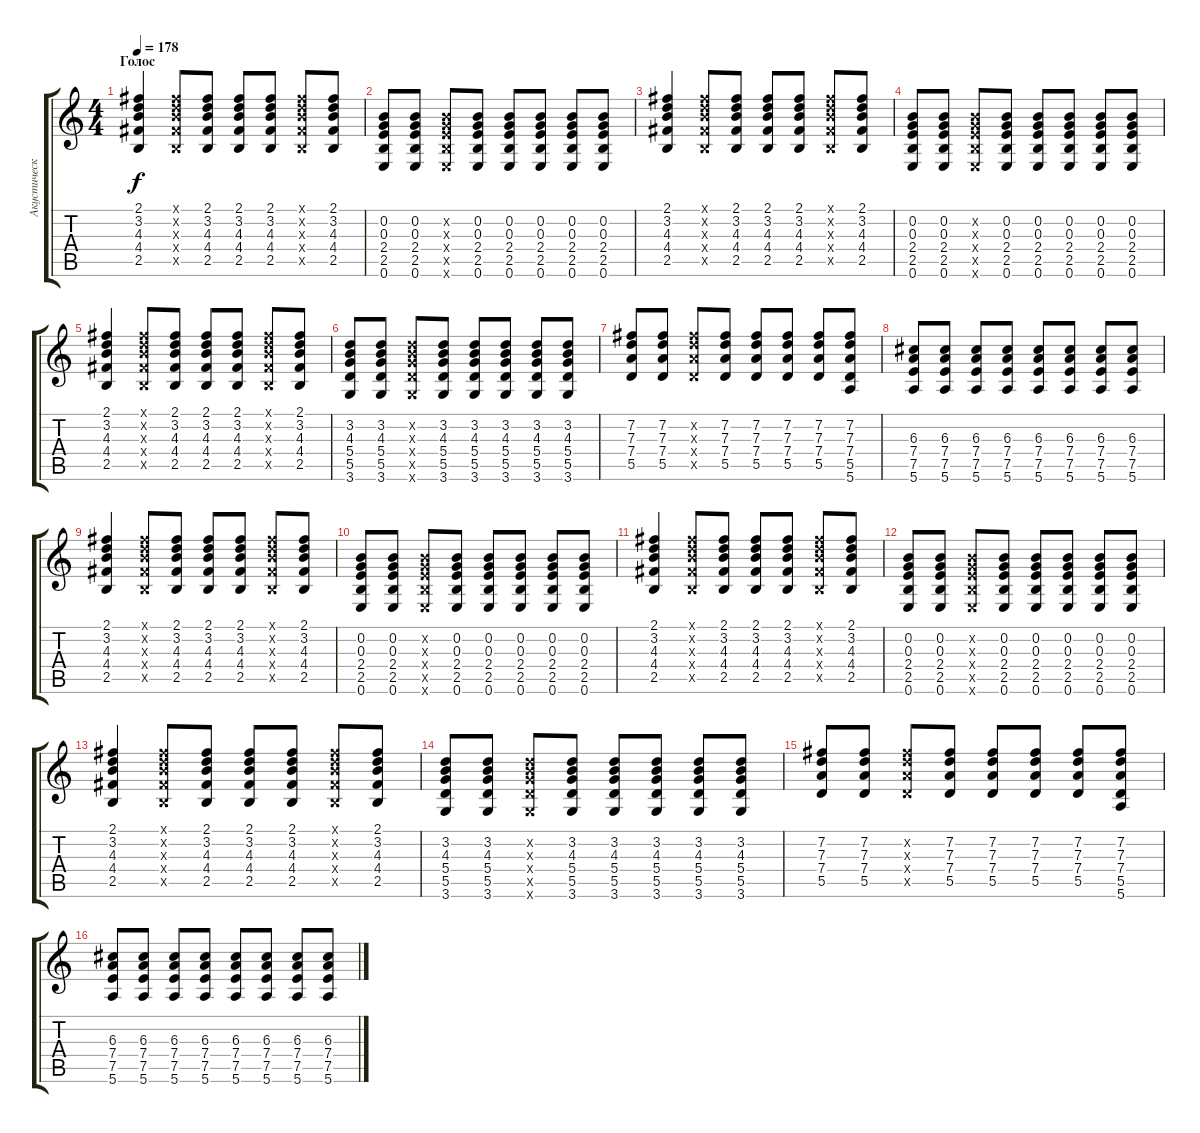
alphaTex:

\track ("Акустическая ритм" "Акустическ") {instrument acousticguitarnylon}
\staff {score tabs}
\tuning (E4 B3 G3 D3 A2 E2) {hide}
\ts (4 4)
\section ("" "Голос")
\tempo 178
\clef g2
\ks c
(2.1 3.2 4.3 4.4 2.5).4{dy f} (2.1{x} 3.2{x} 4.3{x} 4.4{x} 2.5{x}).8 (2.1 3.2 4.3 4.4 2.5).8 (2.1 3.2 4.3 4.4 2.5).8 (2.1 3.2 4.3 4.4 2.5).8 (2.1{x} 3.2{x} 4.3{x} 4.4{x} 2.5{x}).8 (2.1 3.2 4.3 4.4 2.5).8 |
(0.2 0.3 2.4 2.5 0.6).8 (0.2 0.3 2.4 2.5 0.6).8 (0.2{x} 0.3{x} 2.4{x} 2.5{x} 0.6{x}).8 (0.2 0.3 2.4 2.5 0.6).8 (0.2 0.3 2.4 2.5 0.6).8 (0.2 0.3 2.4 2.5 0.6).8 (0.2 0.3 2.4 2.5 0.6).8 (0.2 0.3 2.4 2.5 0.6).8 |
(2.1 3.2 4.3 4.4 2.5).4 (2.1{x} 3.2{x} 4.3{x} 4.4{x} 2.5{x}).8 (2.1 3.2 4.3 4.4 2.5).8 (2.1 3.2 4.3 4.4 2.5).8 (2.1 3.2 4.3 4.4 2.5).8 (2.1{x} 3.2{x} 4.3{x} 4.4{x} 2.5{x}).8 (2.1 3.2 4.3 4.4 2.5).8 |
(0.2 0.3 2.4 2.5 0.6).8 (0.2 0.3 2.4 2.5 0.6).8 (0.2{x} 0.3{x} 2.4{x} 2.5{x} 0.6{x}).8 (0.2 0.3 2.4 2.5 0.6).8 (0.2 0.3 2.4 2.5 0.6).8 (0.2 0.3 2.4 2.5 0.6).8 (0.2 0.3 2.4 2.5 0.6).8 (0.2 0.3 2.4 2.5 0.6).8 |
(2.1 3.2 4.3 4.4 2.5).4 (2.1{x} 3.2{x} 4.3{x} 4.4{x} 2.5{x}).8 (2.1 3.2 4.3 4.4 2.5).8 (2.1 3.2 4.3 4.4 2.5).8 (2.1 3.2 4.3 4.4 2.5).8 (2.1{x} 3.2{x} 4.3{x} 4.4{x} 2.5{x}).8 (2.1 3.2 4.3 4.4 2.5).8 |
(3.2 4.3 5.4 5.5 3.6).8 (3.2 4.3 5.4 5.5 3.6).8 (3.2{x} 4.3{x} 5.4{x} 5.5{x} 3.6{x}).8 (3.2 4.3 5.4 5.5 3.6).8 (3.2 4.3 5.4 5.5 3.6).8 (3.2 4.3 5.4 5.5 3.6).8 (3.2 4.3 5.4 5.5 3.6).8 (3.2 4.3 5.4 5.5 3.6).8 |
(7.2 7.3 7.4 5.5).8 (7.2 7.3 7.4 5.5).8 (7.2{x} 7.3{x} 7.4{x} 5.5{x}).8 (7.2 7.3 7.4 5.5).8 (7.2 7.3 7.4 5.5).8 (7.2 7.3 7.4 5.5).8 (7.2 7.3 7.4 5.5).8 (7.2 7.3 7.4 5.5 5.6).8 |
(6.3 7.4 7.5 5.6).8 (6.3 7.4 7.5 5.6).8 (6.3 7.4 7.5 5.6).8 (6.3 7.4 7.5 5.6).8 (6.3 7.4 7.5 5.6).8 (6.3 7.4 7.5 5.6).8 (6.3 7.4 7.5 5.6).8 (6.3 7.4 7.5 5.6).8 |
(2.1 3.2 4.3 4.4 2.5).4 (2.1{x} 3.2{x} 4.3{x} 4.4{x} 2.5{x}).8 (2.1 3.2 4.3 4.4 2.5).8 (2.1 3.2 4.3 4.4 2.5).8 (2.1 3.2 4.3 4.4 2.5).8 (2.1{x} 3.2{x} 4.3{x} 4.4{x} 2.5{x}).8 (2.1 3.2 4.3 4.4 2.5).8 |
(0.2 0.3 2.4 2.5 0.6).8 (0.2 0.3 2.4 2.5 0.6).8 (0.2{x} 0.3{x} 2.4{x} 2.5{x} 0.6{x}).8 (0.2 0.3 2.4 2.5 0.6).8 (0.2 0.3 2.4 2.5 0.6).8 (0.2 0.3 2.4 2.5 0.6).8 (0.2 0.3 2.4 2.5 0.6).8 (0.2 0.3 2.4 2.5 0.6).8 |
(2.1 3.2 4.3 4.4 2.5).4 (2.1{x} 3.2{x} 4.3{x} 4.4{x} 2.5{x}).8 (2.1 3.2 4.3 4.4 2.5).8 (2.1 3.2 4.3 4.4 2.5).8 (2.1 3.2 4.3 4.4 2.5).8 (2.1{x} 3.2{x} 4.3{x} 4.4{x} 2.5{x}).8 (2.1 3.2 4.3 4.4 2.5).8 |
(0.2 0.3 2.4 2.5 0.6).8 (0.2 0.3 2.4 2.5 0.6).8 (0.2{x} 0.3{x} 2.4{x} 2.5{x} 0.6{x}).8 (0.2 0.3 2.4 2.5 0.6).8 (0.2 0.3 2.4 2.5 0.6).8 (0.2 0.3 2.4 2.5 0.6).8 (0.2 0.3 2.4 2.5 0.6).8 (0.2 0.3 2.4 2.5 0.6).8 |
(2.1 3.2 4.3 4.4 2.5).4 (2.1{x} 3.2{x} 4.3{x} 4.4{x} 2.5{x}).8 (2.1 3.2 4.3 4.4 2.5).8 (2.1 3.2 4.3 4.4 2.5).8 (2.1 3.2 4.3 4.4 2.5).8 (2.1{x} 3.2{x} 4.3{x} 4.4{x} 2.5{x}).8 (2.1 3.2 4.3 4.4 2.5).8 |
(3.2 4.3 5.4 5.5 3.6).8 (3.2 4.3 5.4 5.5 3.6).8 (3.2{x} 4.3{x} 5.4{x} 5.5{x} 3.6{x}).8 (3.2 4.3 5.4 5.5 3.6).8 (3.2 4.3 5.4 5.5 3.6).8 (3.2 4.3 5.4 5.5 3.6).8 (3.2 4.3 5.4 5.5 3.6).8 (3.2 4.3 5.4 5.5 3.6).8 |
(7.2 7.3 7.4 5.5).8 (7.2 7.3 7.4 5.5).8 (7.2{x} 7.3{x} 7.4{x} 5.5{x}).8 (7.2 7.3 7.4 5.5).8 (7.2 7.3 7.4 5.5).8 (7.2 7.3 7.4 5.5).8 (7.2 7.3 7.4 5.5).8 (7.2 7.3 7.4 5.5 5.6).8 |
(6.3 7.4 7.5 5.6).8 (6.3 7.4 7.5 5.6).8 (6.3 7.4 7.5 5.6).8 (6.3 7.4 7.5 5.6).8 (6.3 7.4 7.5 5.6).8 (6.3 7.4 7.5 5.6).8 (6.3 7.4 7.5 5.6).8 (6.3 7.4 7.5 5.6).8
